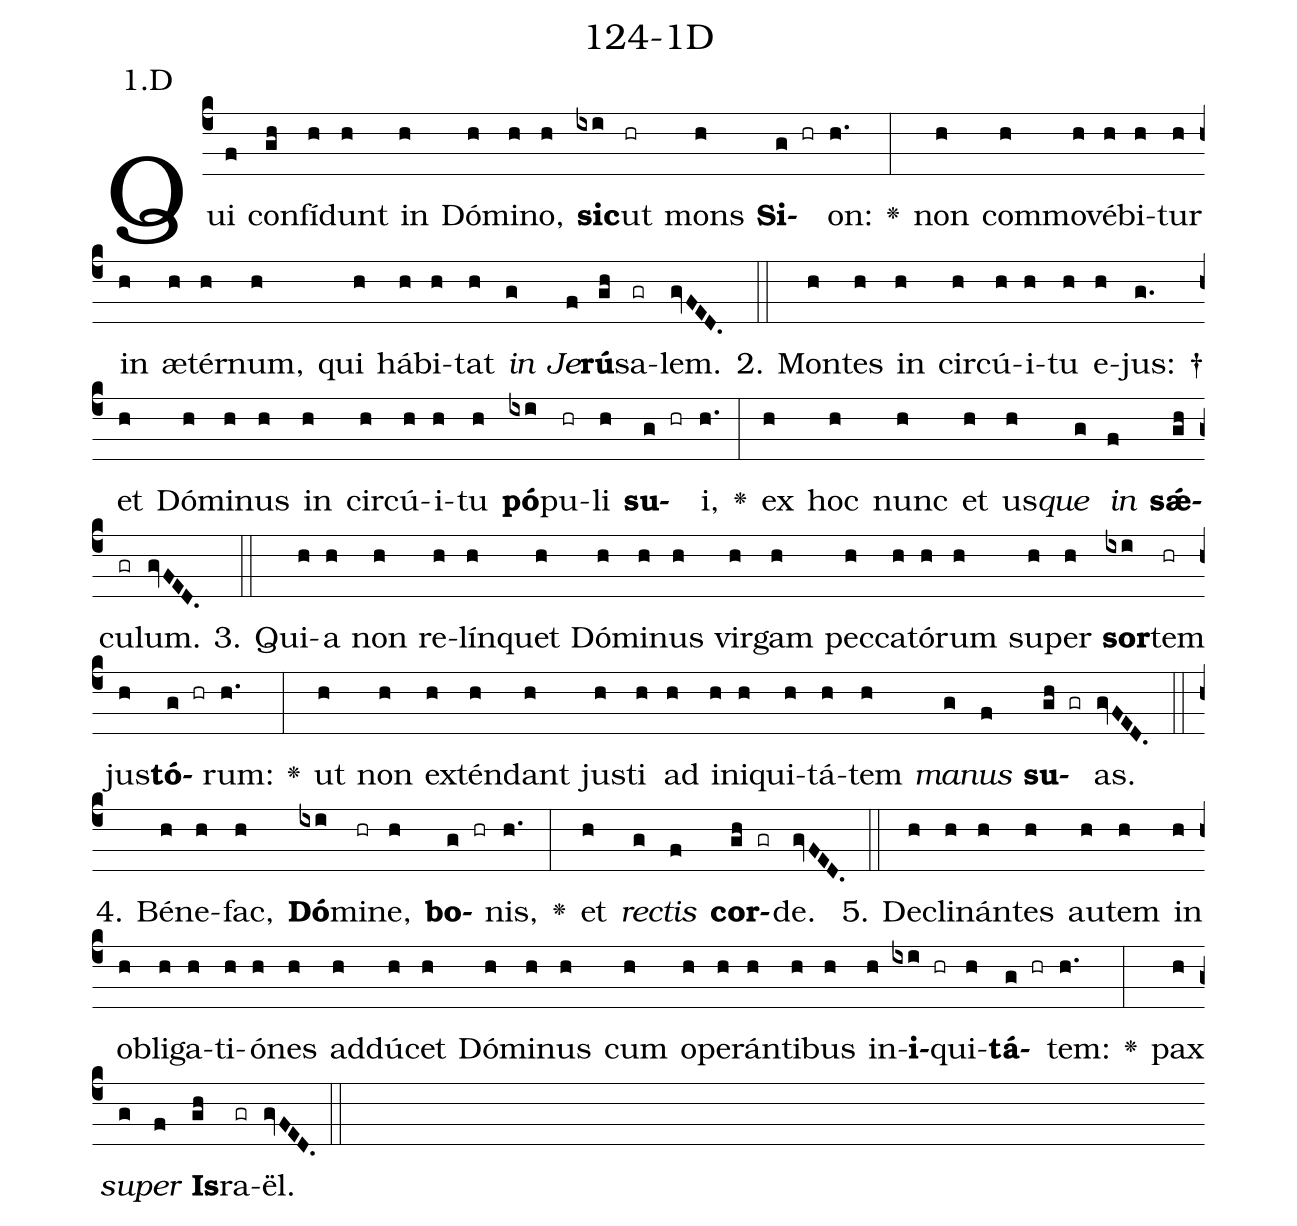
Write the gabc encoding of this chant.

name: 124-1D;
annotation: 1.D;
%%
(c4)Qui(f) con(gh)fí(h)dunt(h) in(h) Dó(h)mi(h)no,(h) <b>sic</b>(ixi)ut(hr) mons(h) <b>Si</b>(g hr)on:(h.) <v>\greheightstar</v>(:) non(h) com(h)mo(h)vé(h)bi(h)tur(h) in(h) æ(h)tér(h)num,(h) qui(h) há(h)bi(h)tat(h) <i>in</i>(g) <i>Je</i>(f)<b>rú</b>(gh)sa(gr)lem.(gvFED.) (::)
2. Mon(h)tes(h) in(h) cir(h)cú(h)i(h)tu(h) e(h)jus: †(g.) et(h) Dó(h)mi(h)nus(h) in(h) cir(h)cú(h)i(h)tu(h) <b>pó</b>(ixi)pu(hr)li(h) <b>su</b>(g hr)i,(h.) <v>\greheightstar</v>(:) ex(h) hoc(h) nunc(h) et(h) us(h)<i>que</i>(g) <i>in</i>(f) <b>sǽ</b>(gh)cu(gr)lum.(gvFED.) (::)
3. Qui(h)a(h) non(h) re(h)lín(h)quet(h) Dó(h)mi(h)nus(h) vir(h)gam(h) pec(h)ca(h)tó(h)rum(h) su(h)per(h) <b>sor</b>(ixi)tem(hr) jus(h)<b>tó</b>(g hr)rum:(h.) <v>\greheightstar</v>(:) ut(h) non(h) ex(h)tén(h)dant(h) jus(h)ti(h) ad(h) in(h)i(h)qui(h)tá(h)tem(h) <i>ma</i>(g)<i>nus</i>(f) <b>su</b>(gh gr)as.(gvFED.) (::)
4. Bé(h)ne(h)fac,(h) <b>Dó</b>(ixi)mi(hr)ne,(h) <b>bo</b>(g hr)nis,(h.) <v>\greheightstar</v>(:) et(h) <i>rec</i>(g)<i>tis</i>(f) <b>cor</b>(gh gr)de.(gvFED.) (::)
5. De(h)cli(h)nán(h)tes(h) au(h)tem(h) in(h) ob(h)li(h)ga(h)ti(h)ó(h)nes(h) ad(h)dú(h)cet(h) Dó(h)mi(h)nus(h) cum(h) o(h)pe(h)rán(h)ti(h)bus(h) in(h)<b>i</b>(ixi hr)qui(h)<b>tá</b>(g hr)tem:(h.) <v>\greheightstar</v>(:) pax(h) <i>su</i>(g)<i>per</i>(f) <b>Is</b>(gh)ra(gr)ël.(gvFED.) (::)
